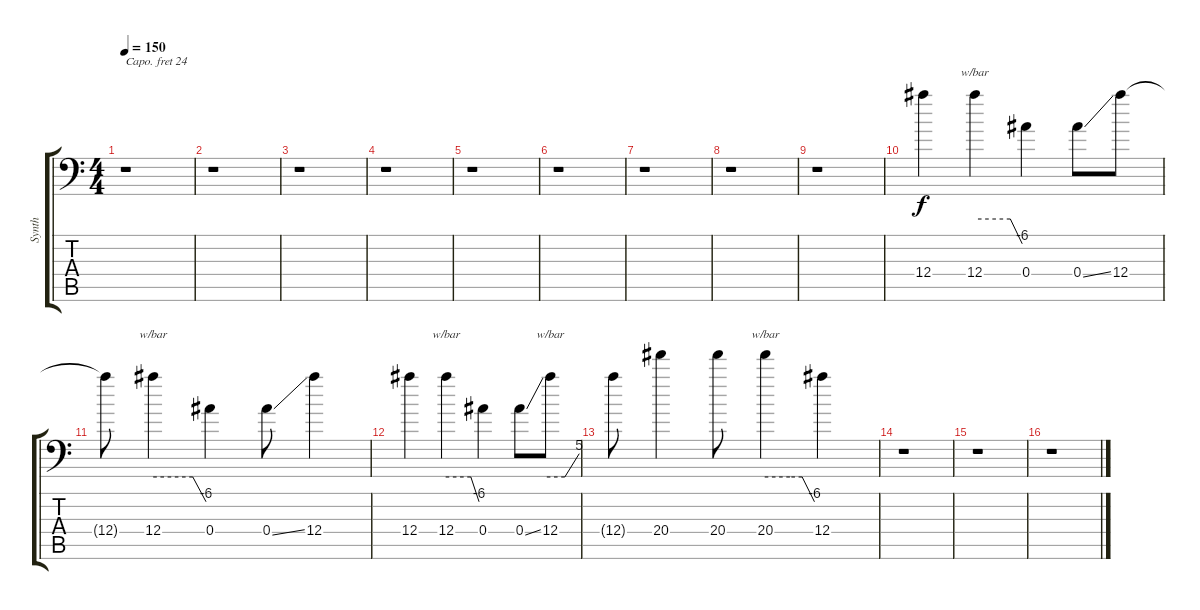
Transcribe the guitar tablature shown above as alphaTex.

\track ("Synth" "Synth") {instrument lead2sawtooth}
\staff {score tabs}
\capo 24
\tuning (C4 G3 Eb3 Bb2 F2 Bb1) {hide}
\ts (4 4)
\tempo 150
\clef f4
\ks c
r.1{dy f} |
r.1 |
r.1 |
r.1 |
r.1 |
r.1 |
r.1 |
r.1 |
r.1 |
12.4.4 12.4.4{tbe (custom default 0 0 45 0 60 -24)} 0.4.4 0.4{ss}.8 12.4.8 |
12.4{t}.8 12.4.4{tbe (custom default 0 0 45 0 60 -24)} 0.4.4 0.4{ss}.8 12.4.4 |
12.4.4 12.4.4{tbe (custom default 0 0 45 0 60 -24)} 0.4.4 0.4{ss}.8 12.4.8{tbe (custom default 0 0 30 0 60 20)} |
12.4{t}.8 20.4.4 20.4.8 20.4.4{tbe (custom default 0 0 30 0 45 0 60 -24)} 12.4.4 |
r.1 |
r.1 |
r.1
